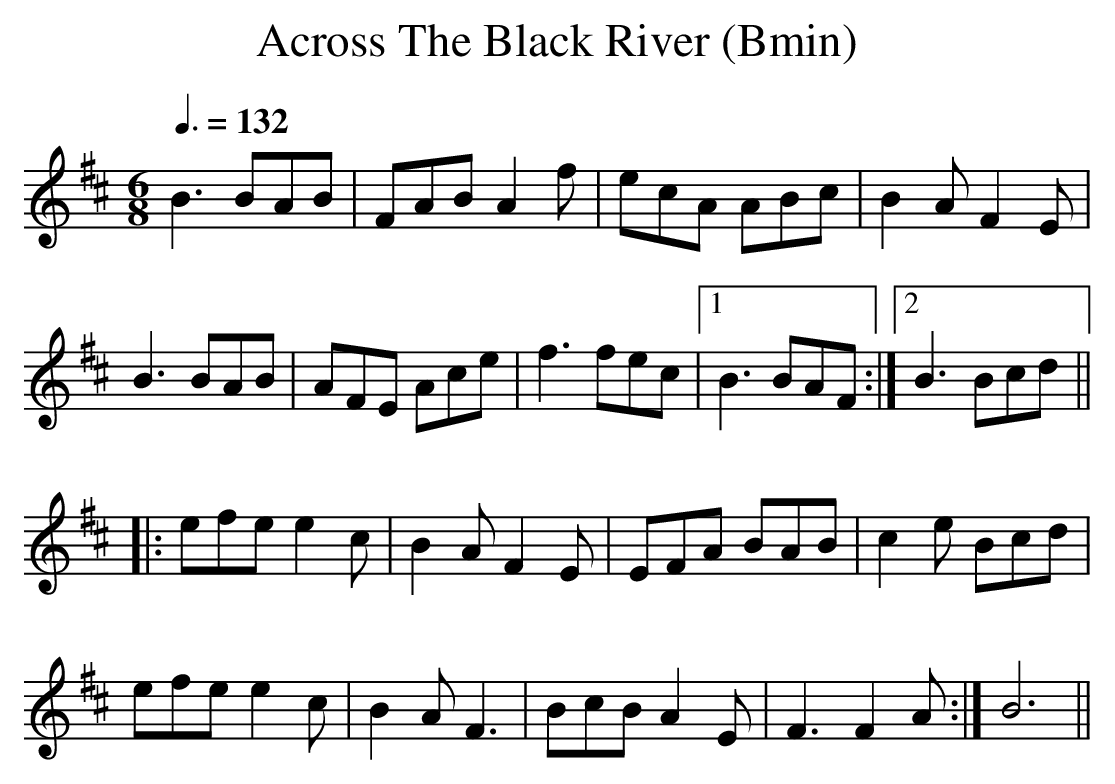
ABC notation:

X:1
T:Across The Black River (Bmin)
Q:3/8=132
M:6/8
L:1/8
K:Bmin
B3 BAB|FAB A2f|ecA ABc|B2A F2E|
B3 BAB|AFE Ace|f3 fec|1B3 BAF:|2B3 Bcd||
|:efe e2c|B2A F2E|EFA BAB|c2e Bcd|
efe e2c|B2A F3|BcB A2E|F3 F2A:|B6||
